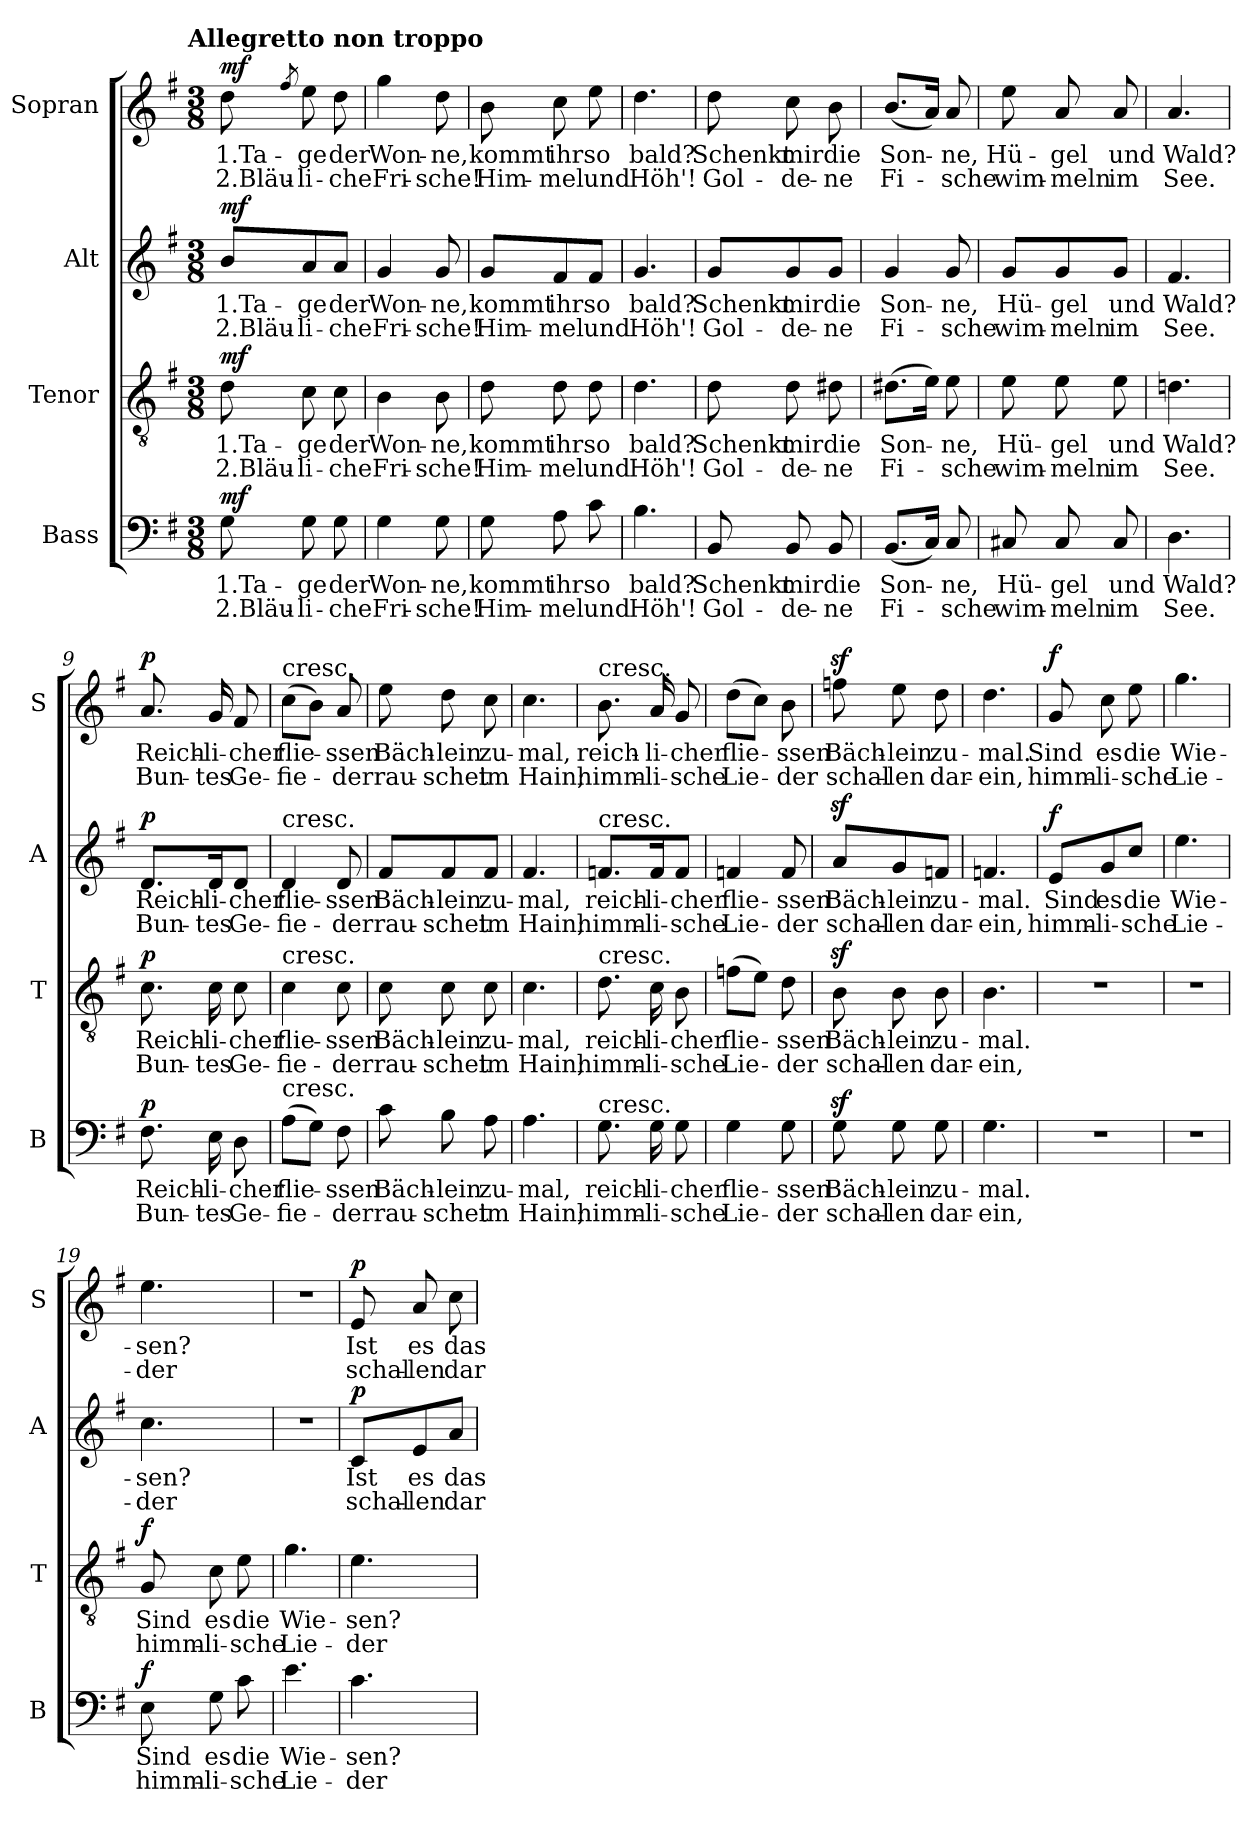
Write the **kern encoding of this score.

**kern	**text	**text	**dynam	**kern	**text	**text	**dynam	**kern	**text	**text	**dynam	**kern	**text	**text	**dynam
*part4	*part4	*part4	*part4	*part3	*part3	*part3	*part3	*part2	*part2	*part2	*part2	*part1	*part1	*part1	*part1
*staff4	*staff4	*staff4	*staff4	*staff3	*staff3	*staff3	*staff3	*staff2	*staff2	*staff2	*staff2	*staff1	*staff1	*staff1	*staff1
*I"Bass	*	*	*	*I"Tenor	*	*	*	*I"Alt	*	*	*	*I"Sopran	*	*	*
*I'B	*	*	*	*I'T	*	*	*	*I'A	*	*	*	*I'S	*	*	*
*clefF4	*	*	*	*clefGv2	*	*	*	*clefG2	*	*	*	*clefG2	*	*	*
*k[f#]	*	*	*	*k[f#]	*	*	*	*k[f#]	*	*	*	*k[f#]	*	*	*
*G:	*	*	*	*G:	*	*	*	*G:	*	*	*	*G:	*	*	*
!!LO:TX:omd:t=Allegretto non troppo
*M3/8	*	*	*	*M3/8	*	*	*	*M3/8	*	*	*	*M3/8	*	*	*
*MM104	*	*	*	*MM104	*	*	*	*MM104	*	*	*	*MM104	*	*	*
=1	=1	=1	=1	=1	=1	=1	=1	=1	=1	=1	=1	=1	=1	=1	=1
!	!	!	!LO:DY:a	!	!	!	!LO:DY:a	!	!	!	!LO:DY:a	!	!	!	!LO:DY:a
8G	1.Ta-	2.Bläu-	mf	8d	1.Ta-	2.Bläu-	mf	8b/L	1.Ta-	2.Bläu-	mf	8dd	1.Ta-	2.Bläu-	mf
.	.	.	.	.	.	.	.	.	.	.	.	8qff#/	.	.	.
8G	-ge	-li-	.	8c	-ge	-li-	.	8a/	-ge	-li-	.	8ee	-ge	-li-	.
8G	der	-che	.	8c	der	-che	.	8a/J	der	-che	.	8dd	der	-che	.
=2	=2	=2	=2	=2	=2	=2	=2	=2	=2	=2	=2	=2	=2	=2	=2
4G	Won-	Fri-	.	4B	Won-	Fri-	.	4g	Won-	Fri-	.	4gg	Won-	Fri-	.
8G	-ne,	-sche!	.	8B	-ne,	-sche!	.	8g	-ne,	-sche!	.	8dd	-ne,	-sche!	.
=3	=3	=3	=3	=3	=3	=3	=3	=3	=3	=3	=3	=3	=3	=3	=3
8G	kommt	Him-	.	8d	kommt	Him-	.	8g/L	kommt	Him-	.	8b	kommt	Him-	.
8A	ihr	-mel	.	8d	ihr	-mel	.	8f#/	ihr	-mel	.	8cc	ihr	-mel	.
8c	so	und	.	8d	so	und	.	8f#/J	so	und	.	8ee	so	und	.
=4	=4	=4	=4	=4	=4	=4	=4	=4	=4	=4	=4	=4	=4	=4	=4
4.B	bald?	Höh'!	.	4.d	bald?	Höh'!	.	4.g	bald?	Höh'!	.	4.dd	bald?	Höh'!	.
=5	=5	=5	=5	=5	=5	=5	=5	=5	=5	=5	=5	=5	=5	=5	=5
8BB	Schenkt	Gol-	.	8d	Schenkt	Gol-	.	8g/L	Schenkt	Gol-	.	8dd	Schenkt	Gol-	.
8BB	mir	-de-	.	8d	mir	-de-	.	8g/	mir	-de-	.	8cc	mir	-de-	.
8BB	die	-ne	.	8d#X	die	-ne	.	8g/J	die	-ne	.	8b	die	-ne	.
=6	=6	=6	=6	=6	=6	=6	=6	=6	=6	=6	=6	=6	=6	=6	=6
(8.BBL	Son-	Fi-	.	(8.d#XL	Son-	Fi-	.	4g	Son-	Fi-	.	(8.bL	Son-	Fi-	.
16CJk)	.	.	.	16eJk)	.	.	.	.	.	.	.	16aJk)	.	.	.
8C	-ne,	-sche	.	8e	-ne,	-sche	.	8g	-ne,	-sche	.	8a	-ne,	-sche	.
=7	=7	=7	=7	=7	=7	=7	=7	=7	=7	=7	=7	=7	=7	=7	=7
8C#X	Hü-	wim-	.	8e	Hü-	wim-	.	8g/L	Hü-	wim-	.	8ee	Hü-	wim-	.
8C#	-gel	-meln	.	8e	-gel	-meln	.	8g/	-gel	-meln	.	8a	-gel	-meln	.
8C#	und	im	.	8e	und	im	.	8g/J	und	im	.	8a	und	im	.
=8	=8	=8	=8	=8	=8	=8	=8	=8	=8	=8	=8	=8	=8	=8	=8
4.D	Wald?	See.	.	4.dn	Wald?	See.	.	4.f#	Wald?	See.	.	4.a	Wald?	See.	.
=9	=9	=9	=9	=9	=9	=9	=9	=9	=9	=9	=9	=9	=9	=9	=9
!	!	!	!LO:DY:a	!	!	!	!LO:DY:a	!	!	!	!LO:DY:a	!	!	!	!LO:DY:a
8.F#	Reich-	Bun-	p	8.c	Reich-	Bun-	p	8.d/L	Reich-	Bun-	p	8.a	Reich-	Bun-	p
16E	-li-	-tes	.	16c	-li-	-tes	.	16d/K	-li-	-tes	.	16g	-li-	-tes	.
8D	-cher	Ge-	.	8c	-cher	Ge-	.	8d/J	-cher	Ge-	.	8f#	-cher	Ge-	.
=10	=10	=10	=10	=10	=10	=10	=10	=10	=10	=10	=10	=10	=10	=10	=10
!	!	!	!	!	!	!	!	!	!	!	!	!LO:TX:a:t=cresc.	!	!	!
!	!	!	!	!	!	!	!	!LO:TX:a:t=cresc.	!	!	!	!	!	!	!
!	!	!	!	!LO:TX:a:t=cresc.	!	!	!	!	!	!	!	!	!	!	!
!LO:TX:a:t=cresc.	!	!	!	!	!	!	!	!	!	!	!	!	!	!	!
(8AL	flie-	-fie-	.	4c	flie-	-fie-	.	4d	flie-	-fie-	.	(8ccL	flie-	-fie-	.
8GJ)	.	.	.	.	.	.	.	.	.	.	.	8bJ)	.	.	.
8F#	-ssen	-der	.	8c	-ssen	-der	.	8d	-ssen	-der	.	8a	-ssen	-der	.
=11	=11	=11	=11	=11	=11	=11	=11	=11	=11	=11	=11	=11	=11	=11	=11
8c	Bäch-	rau-	.	8c	Bäch-	rau-	.	8f#/L	Bäch-	rau-	.	8ee	Bäch-	rau-	.
8B	-lein	-schet	.	8c	-lein	-schet	.	8f#/	-lein	-schet	.	8dd	-lein	-schet	.
8A	zu-	im	.	8c	zu-	im	.	8f#/J	zu-	im	.	8cc	zu-	im	.
=12	=12	=12	=12	=12	=12	=12	=12	=12	=12	=12	=12	=12	=12	=12	=12
4.A	-mal,	Hain;	.	4.c	-mal,	Hain;	.	4.f#	-mal,	Hain;	.	4.cc	-mal,	Hain;	.
=13	=13	=13	=13	=13	=13	=13	=13	=13	=13	=13	=13	=13	=13	=13	=13
!	!	!	!	!	!	!	!	!	!	!	!	!LO:TX:a:t=cresc.	!	!	!
!	!	!	!	!	!	!	!	!LO:TX:a:t=cresc.	!	!	!	!	!	!	!
!	!	!	!	!LO:TX:a:t=cresc.	!	!	!	!	!	!	!	!	!	!	!
!LO:TX:a:t=cresc.	!	!	!	!	!	!	!	!	!	!	!	!	!	!	!
8.G	reich-	himm-	.	8.d	reich-	himm-	.	8.fn/L	reich-	himm-	.	8.b	reich-	himm-	.
16G	-li-	-li-	.	16c	-li-	-li-	.	16f/K	-li-	-li-	.	16a	-li-	-li-	.
8G	-cher	-sche	.	8B	-cher	-sche	.	8f/J	-cher	-sche	.	8g	-cher	-sche	.
=14	=14	=14	=14	=14	=14	=14	=14	=14	=14	=14	=14	=14	=14	=14	=14
4G	flie-	Lie-	.	(8fnL	flie-	Lie-	.	4fn	flie-	Lie-	.	(8ddL	flie-	Lie-	.
.	.	.	.	8eJ)	.	.	.	.	.	.	.	8ccJ)	.	.	.
8G	-ssen	-der	.	8d	-ssen	-der	.	8f	-ssen	-der	.	8b	-ssen	-der	.
=15	=15	=15	=15	=15	=15	=15	=15	=15	=15	=15	=15	=15	=15	=15	=15
8Gz>	Bäch-	schal-	.	8Bz>	Bäch-	schal-	.	8az>/L	Bäch-	schal-	.	8ffnz>	Bäch-	schal-	.
8G	-lein	-len	.	8B	-lein	-len	.	8g/	-lein	-len	.	8ee	-lein	-len	.
8G	zu-	dar-	.	8B	zu-	dar-	.	8fn/J	zu-	dar-	.	8dd	zu-	dar-	.
=16	=16	=16	=16	=16	=16	=16	=16	=16	=16	=16	=16	=16	=16	=16	=16
4.G	-mal.	-ein,	.	4.B	-mal.	-ein,	.	4.fn	-mal.	-ein,	.	4.dd	-mal.	-ein,	.
=17	=17	=17	=17	=17	=17	=17	=17	=17	=17	=17	=17	=17	=17	=17	=17
!	!	!	!	!	!	!	!	!	!	!	!LO:DY:a	!	!	!	!LO:DY:a
4.r	.	.	.	4.r	.	.	.	8e/L	Sind	himm-	f	8g	Sind	himm-	f
.	.	.	.	.	.	.	.	8g/	es	-li-	.	8cc	es	-li-	.
.	.	.	.	.	.	.	.	8cc/J	die	-sche	.	8ee	die	-sche	.
=18	=18	=18	=18	=18	=18	=18	=18	=18	=18	=18	=18	=18	=18	=18	=18
4.r	.	.	.	4.r	.	.	.	4.ee	Wie-	Lie-	.	4.gg	Wie-	Lie-	.
=19	=19	=19	=19	=19	=19	=19	=19	=19	=19	=19	=19	=19	=19	=19	=19
!	!	!	!LO:DY:a	!	!	!	!LO:DY:a	!	!	!	!	!	!	!	!
8E	Sind	himm-	f	8G	Sind	himm-	f	4.cc	-sen?	-der	.	4.ee	-sen?	-der	.
8G	es	-li-	.	8c	es	-li-	.	.	.	.	.	.	.	.	.
8c	die	-sche	.	8e	die	-sche	.	.	.	.	.	.	.	.	.
=20	=20	=20	=20	=20	=20	=20	=20	=20	=20	=20	=20	=20	=20	=20	=20
4.e	Wie-	Lie-	.	4.g	Wie-	Lie-	.	4.r	.	.	.	4.r	.	.	.
=21	=21	=21	=21	=21	=21	=21	=21	=21	=21	=21	=21	=21	=21	=21	=21
!	!	!	!	!	!	!	!	!	!	!	!LO:DY:a	!	!	!	!LO:DY:a
4.c	-sen?	-der	.	4.e	-sen?	-der	.	8c/L	Ist	schal-	p	8e	Ist	schal-	p
.	.	.	.	.	.	.	.	8e/	es	-len	.	8a	es	-len	.
.	.	.	.	.	.	.	.	8a/J	das	dar-	.	8cc	das	dar-	.
=	=	=	=	=	=	=	=	=	=	=	=	=	=	=	=
*-	*-	*-	*-	*-	*-	*-	*-	*-	*-	*-	*-	*-	*-	*-	*-
